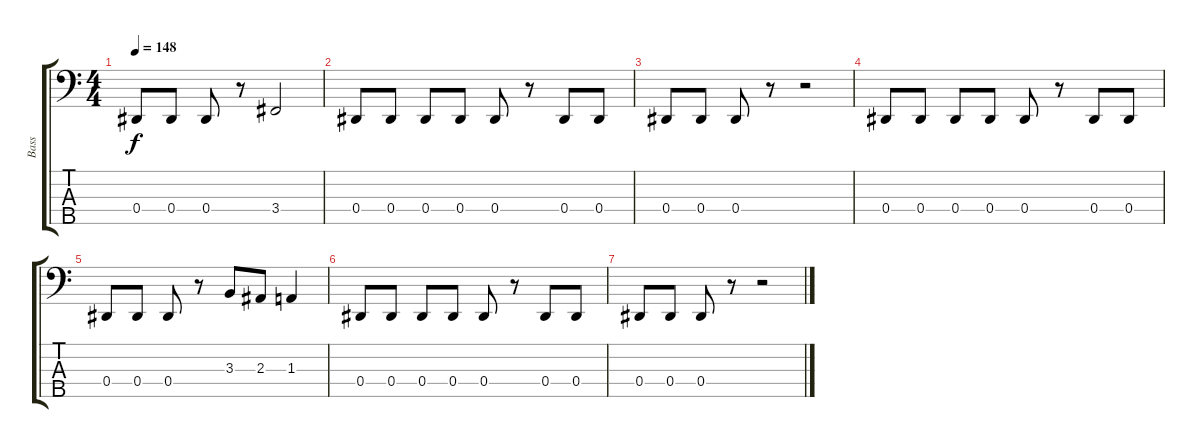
\track ("Bass" "Bass") {instrument electricbassfinger}
\staff {score tabs}
\tuning (Gb2 Db2 Ab1 Eb1 Bb0) {hide}
\ts (4 4)
\tempo 148
\clef f4
\ks c
0.4.8{dy f} 0.4.8 0.4.8 r.8 3.4.2 |
0.4.8 0.4.8 0.4.8 0.4.8 0.4.8 r.8 0.4.8 0.4.8 |
0.4.8 0.4.8 0.4.8 r.8 r.2 |
0.4.8 0.4.8 0.4.8 0.4.8 0.4.8 r.8 0.4.8 0.4.8 |
0.4.8 0.4.8 0.4.8 r.8 3.3.8 2.3.8 1.3.4 |
0.4.8 0.4.8 0.4.8 0.4.8 0.4.8 r.8 0.4.8 0.4.8 |
0.4.8 0.4.8 0.4.8 r.8 r.2
